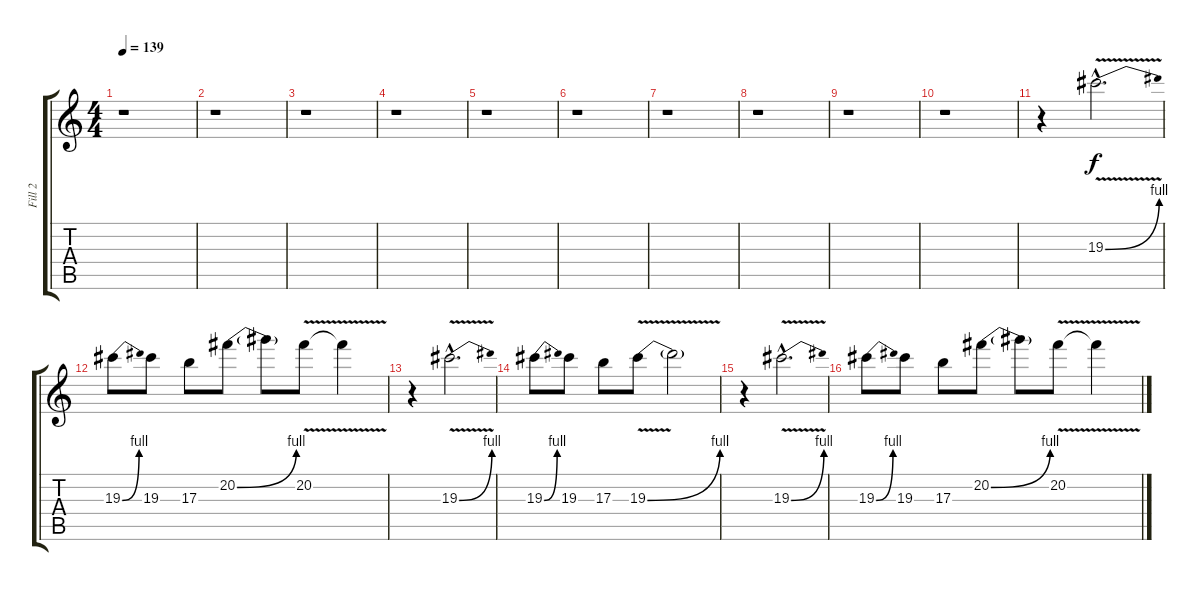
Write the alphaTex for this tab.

\track ("Fill 2" "Fill 2") {instrument overdrivenguitar}
\staff {score tabs}
\tuning (Eb4 Bb3 Gb3 Db3 Ab2 Eb2) {hide}
\ts (4 4)
\tempo 139
\clef g2
\ks c
r.1{dy f} |
r.1 |
r.1 |
r.1 |
r.1 |
r.1 |
r.1 |
r.1 |
r.1 |
r.1 |
r.4 19.3{be (bend 0 0 60 4) v hac}.2{d} |
19.3{be (bend 0 0 60 4)}.8 19.3.8 17.3.8 20.2{be (bend 0 0 60 4)}.8 20.2{t}.8 20.2{v}.8 20.2{t}.4 |
r.4 19.3{be (bend 0 0 60 4) v hac}.2{d} |
19.3{be (bend 0 0 60 4)}.8 19.3.8 17.3.8 19.3{be (bend 0 0 60 4) v}.8 19.3{t}.2 |
r.4 19.3{be (bend 0 0 60 4) v hac}.2{d} |
19.3{be (bend 0 0 60 4)}.8 19.3.8 17.3.8 20.2{be (bend 0 0 60 4)}.8 20.2{t}.8 20.2{v}.8 20.2{t}.4
